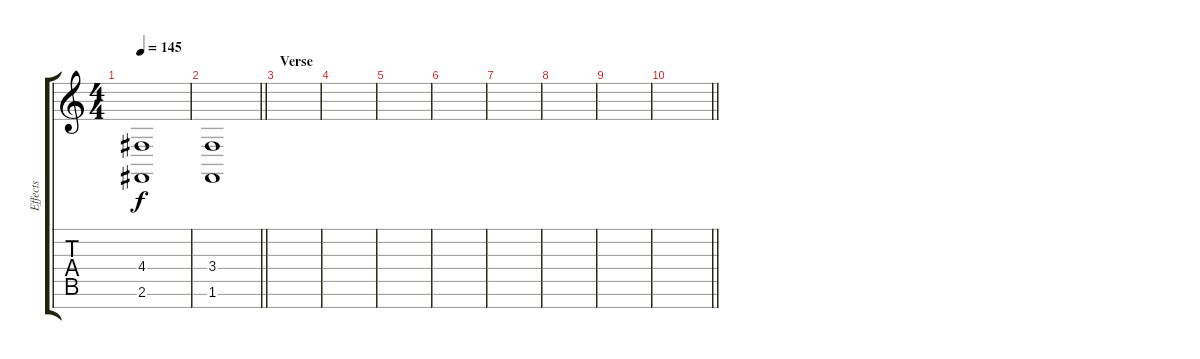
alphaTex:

\track ("Effects" "Effects") {instrument synthstrings2}
\staff {score tabs}
\tuning (E4 B3 G3 D3 A2 E2 B1) {hide}
\ts (4 4)
\tempo 145
\clef g2
\ks c
(4.4 2.6).1{dy f} |
\barLineRight lightlight
(3.4 1.6).1 |
\section ("" "Verse")
|
|
|
|
|
|
|
\barLineRight lightlight
